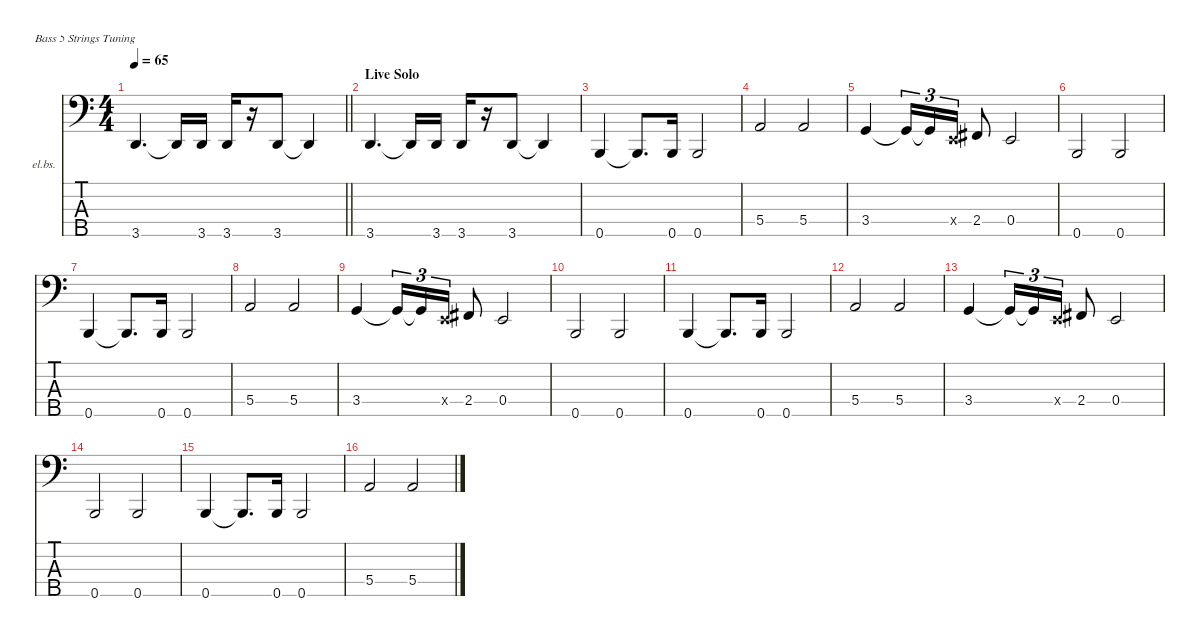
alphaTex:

\defaultSystemsLayout 4
\hideDynamics
\bracketExtendMode nobrackets
\firstSystemTrackNameOrientation horizontal
\otherSystemsTrackNameOrientation horizontal
\track ("Bass" "el.bs.") {instrument electricbassfinger}
\staff {score tabs}
\tuning (G2 D2 A1 E1 B0)
\ts (4 4)
\beaming (8 2 2 2 2)
\tempo 65
\clef f4
\barLineRight lightlight
\ks c
3.5.4{d dy f instrument electricbassfinger} 3.5{t}.16 3.5.16 3.5.16 r.16 3.5.8 3.5{t}.4 |
\section ("" "Live Solo")
3.5.4{d} 3.5{t}.16 3.5.16 3.5.16 r.16 3.5.8 3.5{t}.4 |
0.5.4 0.5{t}.8{d} 0.5.16 0.5.2 |
5.4.2 5.4.2 |
3.4.4 3.4{t}.16{tu (3 2)} 3.4{t}.16{tu (3 2)} 0.4{x}.16{tu (3 2)} 2.4{acc #}.8 0.4.2 |
0.5.2 0.5.2 |
0.5.4 0.5{t}.8{d} 0.5.16 0.5.2 |
5.4.2 5.4.2 |
3.4.4 3.4{t}.16{tu (3 2)} 3.4{t}.16{tu (3 2)} 0.4{x}.16{tu (3 2)} 2.4{acc #}.8 0.4.2 |
0.5.2 0.5.2 |
0.5.4 0.5{t}.8{d} 0.5.16 0.5.2 |
5.4.2 5.4.2 |
3.4.4 3.4{t}.16{tu (3 2)} 3.4{t}.16{tu (3 2)} 0.4{x}.16{tu (3 2)} 2.4{acc #}.8 0.4.2 |
0.5.2 0.5.2 |
0.5.4 0.5{t}.8{d} 0.5.16 0.5.2 |
5.4.2 5.4.2
